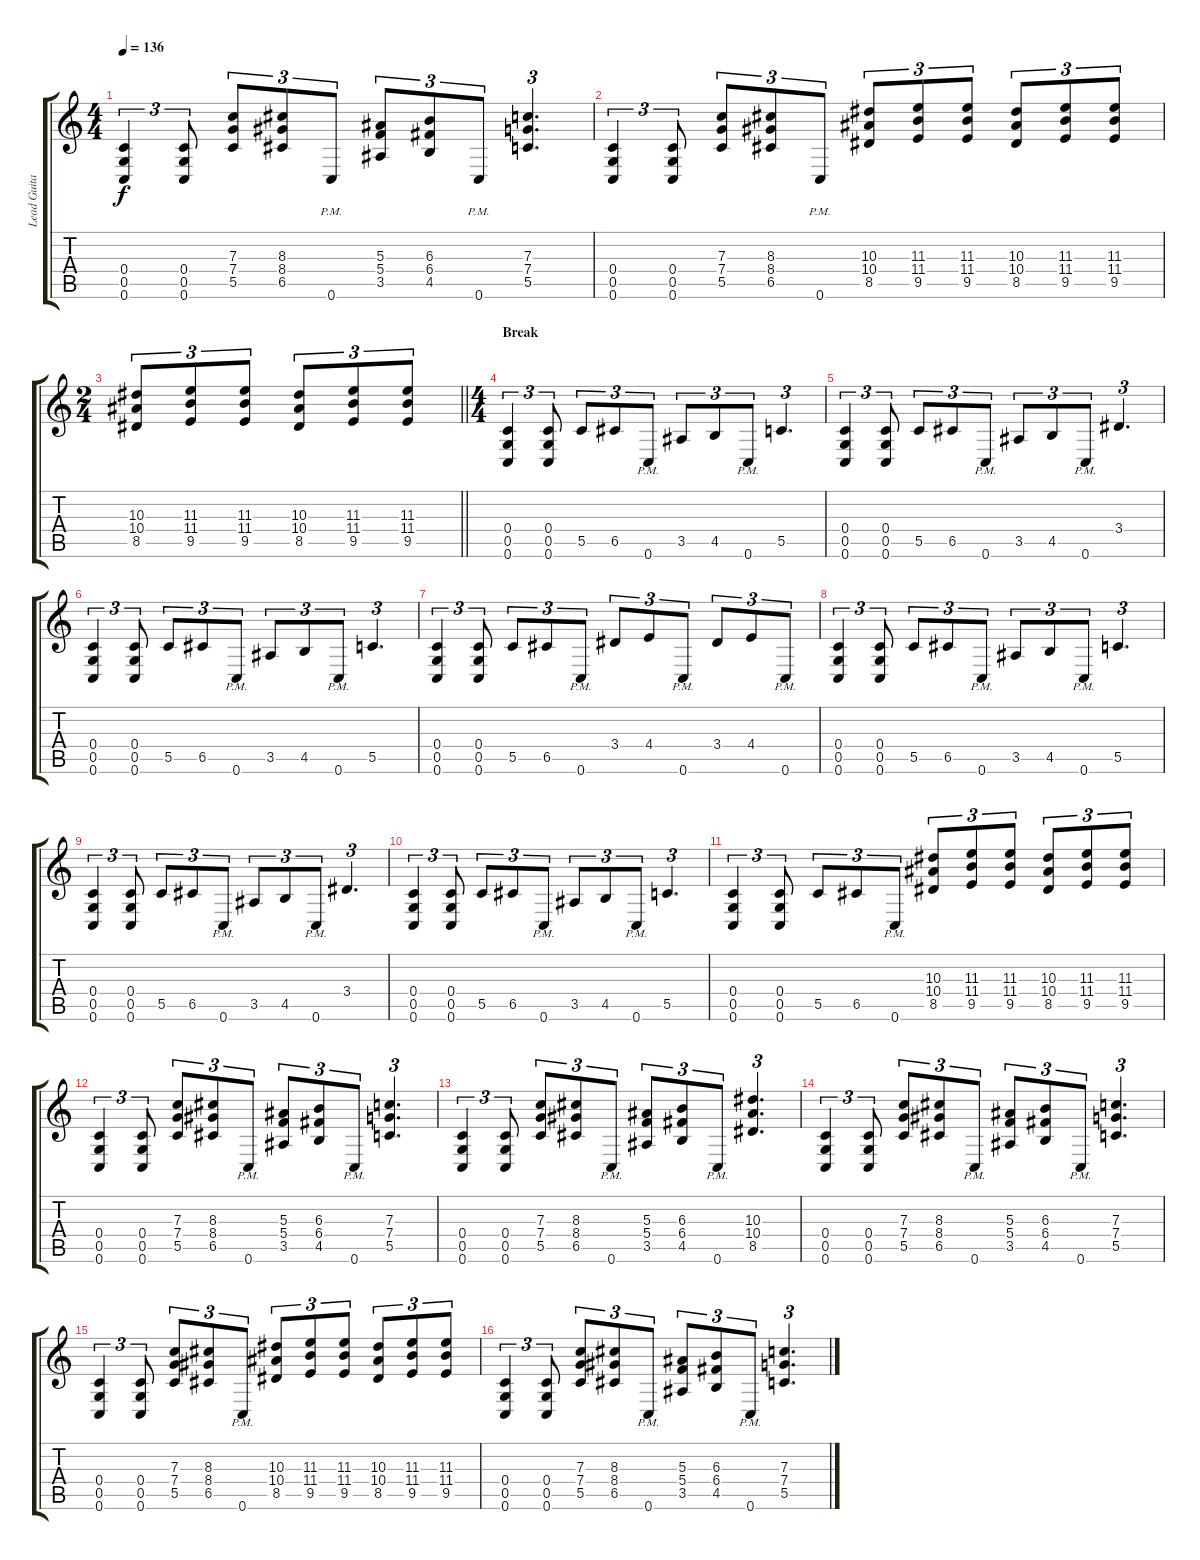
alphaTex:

\track ("Lead Guitar" "Lead Guita") {instrument distortionguitar}
\staff {score tabs}
\tuning (D4 A3 F3 C3 G2 C2) {hide}
\ts (4 4)
\tempo 136
\clef g2
\ks c
(0.4 0.5 0.6).4{tu (3 2) dy f} (0.4 0.5 0.6).8{tu (3 2)} (7.3 7.4 5.5).8{tu (3 2)} (8.3 8.4 6.5).8{tu (3 2)} 0.6{pm}.8{tu (3 2)} (5.3 5.4 3.5).8{tu (3 2)} (6.3 6.4 4.5).8{tu (3 2)} 0.6{pm}.8{tu (3 2)} (7.3 7.4 5.5).4{d tu (3 2)} |
(0.4 0.5 0.6).4{tu (3 2)} (0.4 0.5 0.6).8{tu (3 2)} (7.3 7.4 5.5).8{tu (3 2)} (8.3 8.4 6.5).8{tu (3 2)} 0.6{pm}.8{tu (3 2)} (10.3 10.4 8.5).8{tu (3 2)} (11.3 11.4 9.5).8{tu (3 2)} (11.3 11.4 9.5).8{tu (3 2)} (10.3 10.4 8.5).8{tu (3 2)} (11.3 11.4 9.5).8{tu (3 2)} (11.3 11.4 9.5).8{tu (3 2)} |
\ts (2 4)
\barLineRight lightlight
(10.3 10.4 8.5).8{tu (3 2)} (11.3 11.4 9.5).8{tu (3 2)} (11.3 11.4 9.5).8{tu (3 2)} (10.3 10.4 8.5).8{tu (3 2)} (11.3 11.4 9.5).8{tu (3 2)} (11.3 11.4 9.5).8{tu (3 2)} |
\ts (4 4)
\section ("" "Break")
(0.4 0.5 0.6).4{tu (3 2)} (0.4 0.5 0.6).8{tu (3 2)} 5.5.8{tu (3 2)} 6.5.8{tu (3 2)} 0.6{pm}.8{tu (3 2)} 3.5.8{tu (3 2)} 4.5.8{tu (3 2)} 0.6{pm}.8{tu (3 2)} 5.5.4{d tu (3 2)} |
(0.4 0.5 0.6).4{tu (3 2)} (0.4 0.5 0.6).8{tu (3 2)} 5.5.8{tu (3 2)} 6.5.8{tu (3 2)} 0.6{pm}.8{tu (3 2)} 3.5.8{tu (3 2)} 4.5.8{tu (3 2)} 0.6{pm}.8{tu (3 2)} 3.4.4{d tu (3 2)} |
(0.4 0.5 0.6).4{tu (3 2)} (0.4 0.5 0.6).8{tu (3 2)} 5.5.8{tu (3 2)} 6.5.8{tu (3 2)} 0.6{pm}.8{tu (3 2)} 3.5.8{tu (3 2)} 4.5.8{tu (3 2)} 0.6{pm}.8{tu (3 2)} 5.5.4{d tu (3 2)} |
(0.4 0.5 0.6).4{tu (3 2)} (0.4 0.5 0.6).8{tu (3 2)} 5.5.8{tu (3 2)} 6.5.8{tu (3 2)} 0.6{pm}.8{tu (3 2)} 3.4.8{tu (3 2)} 4.4.8{tu (3 2)} 0.6{pm}.8{tu (3 2)} 3.4.8{tu (3 2)} 4.4.8{tu (3 2)} 0.6{pm}.8{tu (3 2)} |
(0.4 0.5 0.6).4{tu (3 2)} (0.4 0.5 0.6).8{tu (3 2)} 5.5.8{tu (3 2)} 6.5.8{tu (3 2)} 0.6{pm}.8{tu (3 2)} 3.5.8{tu (3 2)} 4.5.8{tu (3 2)} 0.6{pm}.8{tu (3 2)} 5.5.4{d tu (3 2)} |
(0.4 0.5 0.6).4{tu (3 2)} (0.4 0.5 0.6).8{tu (3 2)} 5.5.8{tu (3 2)} 6.5.8{tu (3 2)} 0.6{pm}.8{tu (3 2)} 3.5.8{tu (3 2)} 4.5.8{tu (3 2)} 0.6{pm}.8{tu (3 2)} 3.4.4{d tu (3 2)} |
(0.4 0.5 0.6).4{tu (3 2)} (0.4 0.5 0.6).8{tu (3 2)} 5.5.8{tu (3 2)} 6.5.8{tu (3 2)} 0.6{pm}.8{tu (3 2)} 3.5.8{tu (3 2)} 4.5.8{tu (3 2)} 0.6{pm}.8{tu (3 2)} 5.5.4{d tu (3 2)} |
(0.4 0.5 0.6).4{tu (3 2)} (0.4 0.5 0.6).8{tu (3 2)} 5.5.8{tu (3 2)} 6.5.8{tu (3 2)} 0.6{pm}.8{tu (3 2)} (10.3 10.4 8.5).8{tu (3 2)} (11.3 11.4 9.5).8{tu (3 2)} (11.3 11.4 9.5).8{tu (3 2)} (10.3 10.4 8.5).8{tu (3 2)} (11.3 11.4 9.5).8{tu (3 2)} (11.3 11.4 9.5).8{tu (3 2)} |
(0.4 0.5 0.6).4{tu (3 2)} (0.4 0.5 0.6).8{tu (3 2)} (7.3 7.4 5.5).8{tu (3 2)} (8.3 8.4 6.5).8{tu (3 2)} 0.6{pm}.8{tu (3 2)} (5.3 5.4 3.5).8{tu (3 2)} (6.3 6.4 4.5).8{tu (3 2)} 0.6{pm}.8{tu (3 2)} (7.3 7.4 5.5).4{d tu (3 2)} |
(0.4 0.5 0.6).4{tu (3 2)} (0.4 0.5 0.6).8{tu (3 2)} (7.3 7.4 5.5).8{tu (3 2)} (8.3 8.4 6.5).8{tu (3 2)} 0.6{pm}.8{tu (3 2)} (5.3 5.4 3.5).8{tu (3 2)} (6.3 6.4 4.5).8{tu (3 2)} 0.6{pm}.8{tu (3 2)} (10.3 10.4 8.5).4{d tu (3 2)} |
(0.4 0.5 0.6).4{tu (3 2)} (0.4 0.5 0.6).8{tu (3 2)} (7.3 7.4 5.5).8{tu (3 2)} (8.3 8.4 6.5).8{tu (3 2)} 0.6{pm}.8{tu (3 2)} (5.3 5.4 3.5).8{tu (3 2)} (6.3 6.4 4.5).8{tu (3 2)} 0.6{pm}.8{tu (3 2)} (7.3 7.4 5.5).4{d tu (3 2)} |
(0.4 0.5 0.6).4{tu (3 2)} (0.4 0.5 0.6).8{tu (3 2)} (7.3 7.4 5.5).8{tu (3 2)} (8.3 8.4 6.5).8{tu (3 2)} 0.6{pm}.8{tu (3 2)} (10.3 10.4 8.5).8{tu (3 2)} (11.3 11.4 9.5).8{tu (3 2)} (11.3 11.4 9.5).8{tu (3 2)} (10.3 10.4 8.5).8{tu (3 2)} (11.3 11.4 9.5).8{tu (3 2)} (11.3 11.4 9.5).8{tu (3 2)} |
(0.4 0.5 0.6).4{tu (3 2)} (0.4 0.5 0.6).8{tu (3 2)} (7.3 7.4 5.5).8{tu (3 2)} (8.3 8.4 6.5).8{tu (3 2)} 0.6{pm}.8{tu (3 2)} (5.3 5.4 3.5).8{tu (3 2)} (6.3 6.4 4.5).8{tu (3 2)} 0.6{pm}.8{tu (3 2)} (7.3 7.4 5.5).4{d tu (3 2)}
